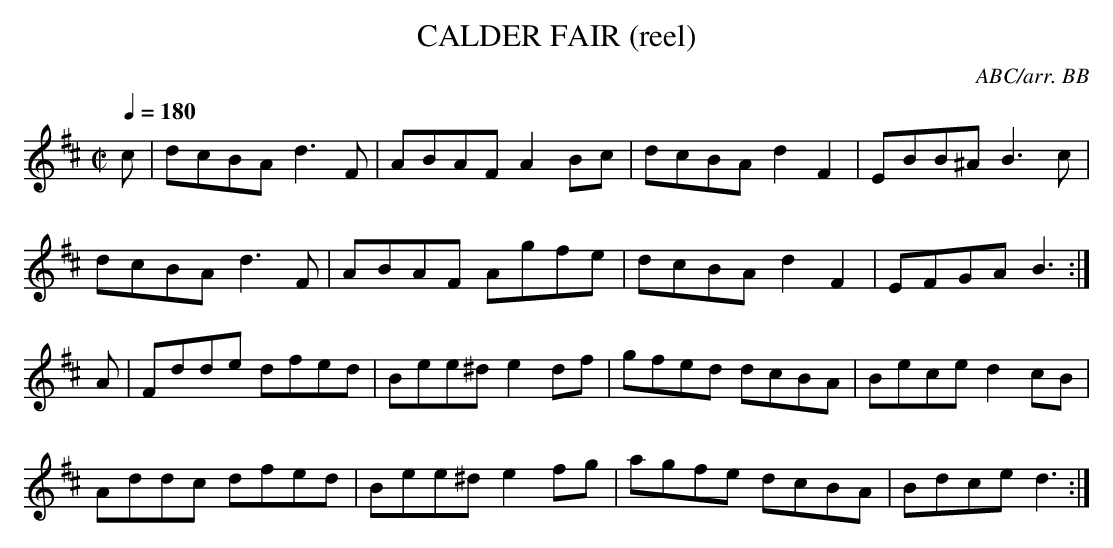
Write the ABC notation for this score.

X:1
T:CALDER FAIR (reel)
C:ABC/arr. BB
Q:1/4=180
L:1/8
M:C|
K:D
c|dcBA d3F|ABAF A2Bc|dcBA d2F2|EBB^A B3c|
dcBA d3F|ABAF Agfe|dcBA d2F2|EFGA B3 :|
A|Fdde dfed|Bee^d e2df|gfed dcBA|Bece d2cB|
Addc dfed|Bee^d e2fg|agfe dcBA|Bdce d3:|
